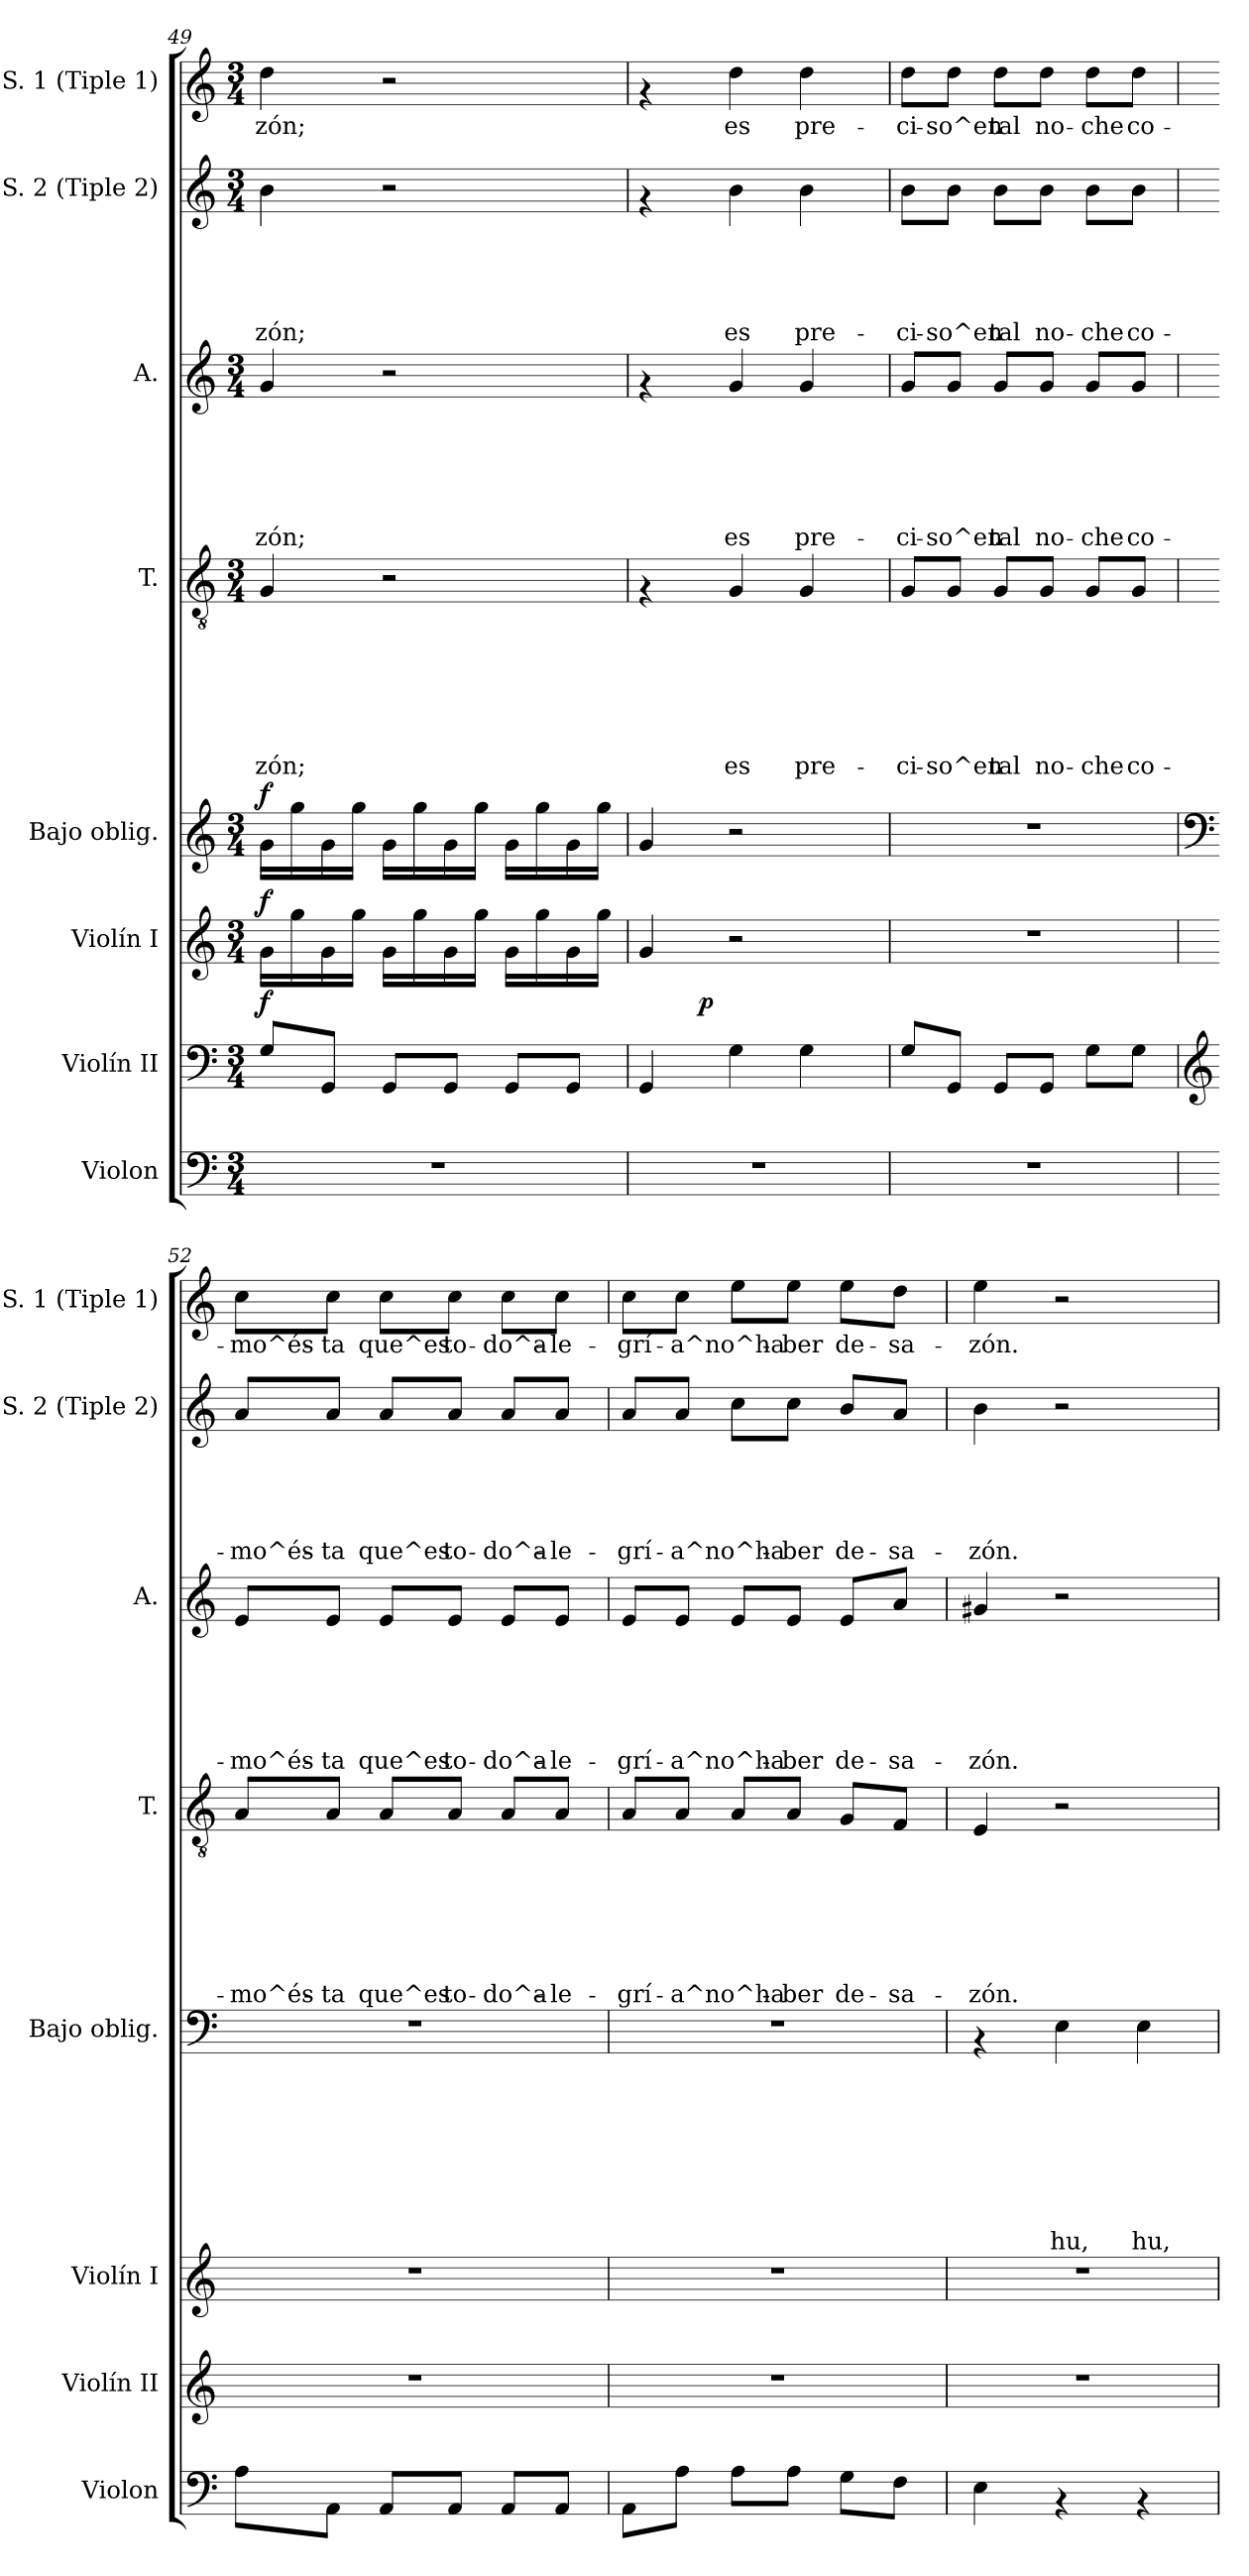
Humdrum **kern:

**kern	**kern	**dynam	**kern	**dynam	**kern	**text	**text	**text	**text	**text	**text	**text	**text	**dynam	**kern	**text	**text	**text	**text	**text	**text	**text	**kern	**text	**text	**text	**text	**text	**text	**kern	**text	**text	**text	**text	**text	**kern	**text
*part8	*part7	*part7	*part6	*part6	*part5	*part5	*part5	*part5	*part5	*part5	*part5	*part5	*part5	*part5	*part4	*part4	*part4	*part4	*part4	*part4	*part4	*part4	*part3	*part3	*part3	*part3	*part3	*part3	*part3	*part2	*part2	*part2	*part2	*part2	*part2	*part1	*part1
*staff8	*staff7	*staff7	*staff6	*staff6	*staff5	*staff5	*staff5	*staff5	*staff5	*staff5	*staff5	*staff5	*staff5	*staff5	*staff4	*staff4	*staff4	*staff4	*staff4	*staff4	*staff4	*staff4	*staff3	*staff3	*staff3	*staff3	*staff3	*staff3	*staff3	*staff2	*staff2	*staff2	*staff2	*staff2	*staff2	*staff1	*staff1
*I"Violon	*I"Violín II	*	*I"Violín I	*	*I"Bajo oblig.	*	*	*	*	*	*	*	*	*	*I"T.	*	*	*	*	*	*	*	*I"A.	*	*	*	*	*	*	*I"S. 2 (Tiple 2)	*	*	*	*	*	*I"S. 1 (Tiple 1)	*
*I'Violon	*I'Violín II	*	*I'Violín I	*	*I'Bajo oblig.	*	*	*	*	*	*	*	*	*	*I'T.	*	*	*	*	*	*	*	*I'A.	*	*	*	*	*	*	*I'S. 2 (Tiple 2)	*	*	*	*	*	*I'S. 1 (Tiple 1)	*
*clefF4	*clefF4	*	*clefG2	*	*clefG2	*	*	*	*	*	*	*	*	*	*clefGv2	*	*	*	*	*	*	*	*clefG2	*	*	*	*	*	*	*clefG2	*	*	*	*	*	*clefG2	*
*k[]	*k[]	*	*k[]	*	*k[]	*	*	*	*	*	*	*	*	*	*k[]	*	*	*	*	*	*	*	*k[]	*	*	*	*	*	*	*k[]	*	*	*	*	*	*k[]	*
*C:	*C:	*	*C:	*	*C:	*	*	*	*	*	*	*	*	*	*C:	*	*	*	*	*	*	*	*C:	*	*	*	*	*	*	*C:	*	*	*	*	*	*C:	*
*M3/4	*M3/4	*	*M3/4	*	*M3/4	*	*	*	*	*	*	*	*	*	*M3/4	*	*	*	*	*	*	*	*M3/4	*	*	*	*	*	*	*M3/4	*	*	*	*	*	*M3/4	*
=49	=49	=49	=49	=49	=49	=49	=49	=49	=49	=49	=49	=49	=49	=49	=49	=49	=49	=49	=49	=49	=49	=49	=49	=49	=49	=49	=49	=49	=49	=49	=49	=49	=49	=49	=49	=49	=49
!	!	!LO:DY:a	!	!LO:DY:a	!	!	!	!	!	!	!	!	!	!LO:DY:a	!	!	!	!	!	!	!	!LO:LY:b	!	!	!	!	!	!	!LO:LY:b	!	!	!	!	!	!LO:LY:b	!	!LO:LY:b
2.r	8G/L	f	16g\LL	f	16g\LL	.	.	.	.	.	.	.	.	f	4G/	.	.	.	.	.	.	-zón;	4g/	.	.	.	.	.	-zón;	4b\	.	.	.	.	-zón;	4dd\	-zón;
.	.	.	16gg\	.	16gg\	.	.	.	.	.	.	.	.	.	.	.	.	.	.	.	.	.	.	.	.	.	.	.	.	.	.	.	.	.	.	.	.
.	8GG/J	.	16g\	.	16g\	.	.	.	.	.	.	.	.	.	.	.	.	.	.	.	.	.	.	.	.	.	.	.	.	.	.	.	.	.	.	.	.
.	.	.	16gg\JJ	.	16gg\JJ	.	.	.	.	.	.	.	.	.	.	.	.	.	.	.	.	.	.	.	.	.	.	.	.	.	.	.	.	.	.	.	.
.	8GG/L	.	16g\LL	.	16g\LL	.	.	.	.	.	.	.	.	.	2r	.	.	.	.	.	.	.	2r	.	.	.	.	.	.	2r	.	.	.	.	.	2r	.
.	.	.	16gg\	.	16gg\	.	.	.	.	.	.	.	.	.	.	.	.	.	.	.	.	.	.	.	.	.	.	.	.	.	.	.	.	.	.	.	.
.	8GG/J	.	16g\	.	16g\	.	.	.	.	.	.	.	.	.	.	.	.	.	.	.	.	.	.	.	.	.	.	.	.	.	.	.	.	.	.	.	.
.	.	.	16gg\JJ	.	16gg\JJ	.	.	.	.	.	.	.	.	.	.	.	.	.	.	.	.	.	.	.	.	.	.	.	.	.	.	.	.	.	.	.	.
.	8GG/L	.	16g\LL	.	16g\LL	.	.	.	.	.	.	.	.	.	.	.	.	.	.	.	.	.	.	.	.	.	.	.	.	.	.	.	.	.	.	.	.
.	.	.	16gg\	.	16gg\	.	.	.	.	.	.	.	.	.	.	.	.	.	.	.	.	.	.	.	.	.	.	.	.	.	.	.	.	.	.	.	.
.	8GG/J	.	16g\	.	16g\	.	.	.	.	.	.	.	.	.	.	.	.	.	.	.	.	.	.	.	.	.	.	.	.	.	.	.	.	.	.	.	.
.	.	.	16gg\JJ	.	16gg\JJ	.	.	.	.	.	.	.	.	.	.	.	.	.	.	.	.	.	.	.	.	.	.	.	.	.	.	.	.	.	.	.	.
=50	=50	=50	=50	=50	=50	=50	=50	=50	=50	=50	=50	=50	=50	=50	=50	=50	=50	=50	=50	=50	=50	=50	=50	=50	=50	=50	=50	=50	=50	=50	=50	=50	=50	=50	=50	=50	=50
*	*^	*	*	*	*	*	*	*	*	*	*	*	*	*	*	*	*	*	*	*	*	*	*	*	*	*	*	*	*	*	*	*	*	*	*	*	*
2.r	4GG/	8.ryy	.	4g/	.	4g/	.	.	.	.	.	.	.	.	.	4rF	.	.	.	.	.	.	.	4rf	.	.	.	.	.	.	4rf	.	.	.	.	.	4rf	.
!	!	!	!LO:DY:a	!	!	!	!	!	!	!	!	!	!	!	!	!	!	!	!	!	!	!	!	!	!	!	!	!	!	!	!	!	!	!	!	!	!	!
.	.	2ryy	p	.	.	.	.	.	.	.	.	.	.	.	.	.	.	.	.	.	.	.	.	.	.	.	.	.	.	.	.	.	.	.	.	.	.	.
!	!	!	!	!	!	!	!	!	!	!	!	!	!	!	!	!	!	!	!	!	!	!	!LO:LY:b	!	!	!	!	!	!	!LO:LY:b	!	!	!	!	!	!LO:LY:b	!	!LO:LY:b
.	4G\	.	.	2r	.	2r	.	.	.	.	.	.	.	.	.	4G/	.	.	.	.	.	.	es	4g/	.	.	.	.	.	es	4b\	.	.	.	.	es	4dd\	es
!	!	!	!	!	!	!	!	!	!	!	!	!	!	!	!	!	!	!	!	!	!	!	!LO:LY:b	!	!	!	!	!	!	!LO:LY:b	!	!	!	!	!	!LO:LY:b	!	!LO:LY:b
.	4G\	.	.	.	.	.	.	.	.	.	.	.	.	.	.	4G/	.	.	.	.	.	.	pre-	4g/	.	.	.	.	.	pre-	4b\	.	.	.	.	pre-	4dd\	pre-
.	.	16ryy	.	.	.	.	.	.	.	.	.	.	.	.	.	.	.	.	.	.	.	.	.	.	.	.	.	.	.	.	.	.	.	.	.	.	.	.
=51	=51	=51	=51	=51	=51	=51	=51	=51	=51	=51	=51	=51	=51	=51	=51	=51	=51	=51	=51	=51	=51	=51	=51	=51	=51	=51	=51	=51	=51	=51	=51	=51	=51	=51	=51	=51	=51	=51
!	!	!	!	!	!	!	!	!	!	!	!	!	!	!	!	!	!	!	!	!	!	!	!LO:LY:b	!	!	!	!	!	!	!LO:LY:b	!	!	!	!	!	!LO:LY:b	!	!LO:LY:b
*	*v	*v	*	*	*	*	*	*	*	*	*	*	*	*	*	*	*	*	*	*	*	*	*	*	*	*	*	*	*	*	*	*	*	*	*	*	*	*
2.r	8G/L	.	2.r	.	2.r	.	.	.	.	.	.	.	.	.	8G/L	.	.	.	.	.	.	-ci-	8g/L	.	.	.	.	.	-ci-	8b\L	.	.	.	.	-ci-	8dd\L	-ci-
!	!	!	!	!	!	!	!	!	!	!	!	!	!	!	!	!	!	!	!	!	!	!LO:LY:b	!	!	!	!	!	!	!LO:LY:b	!	!	!	!	!	!LO:LY:b	!	!LO:LY:b
.	8GG/J	.	.	.	.	.	.	.	.	.	.	.	.	.	8G/J	.	.	.	.	.	.	-so^en	8g/J	.	.	.	.	.	-so^en	8b\J	.	.	.	.	-so^en	8dd\J	-so^en
!	!	!	!	!	!	!	!	!	!	!	!	!	!	!	!	!	!	!	!	!	!	!LO:LY:b	!	!	!	!	!	!	!LO:LY:b	!	!	!	!	!	!LO:LY:b	!	!LO:LY:b
.	8GG/L	.	.	.	.	.	.	.	.	.	.	.	.	.	8G/L	.	.	.	.	.	.	tal	8g/L	.	.	.	.	.	tal	8b\L	.	.	.	.	tal	8dd\L	tal
!	!	!	!	!	!	!	!	!	!	!	!	!	!	!	!	!	!	!	!	!	!	!LO:LY:b	!	!	!	!	!	!	!LO:LY:b	!	!	!	!	!	!LO:LY:b	!	!LO:LY:b
.	8GG/J	.	.	.	.	.	.	.	.	.	.	.	.	.	8G/J	.	.	.	.	.	.	no-	8g/J	.	.	.	.	.	no-	8b\J	.	.	.	.	no-	8dd\J	no-
!	!	!	!	!	!	!	!	!	!	!	!	!	!	!	!	!	!	!	!	!	!	!LO:LY:b	!	!	!	!	!	!	!LO:LY:b	!	!	!	!	!	!LO:LY:b	!	!LO:LY:b
.	8G\L	.	.	.	.	.	.	.	.	.	.	.	.	.	8G/L	.	.	.	.	.	.	-che	8g/L	.	.	.	.	.	-che	8b\L	.	.	.	.	-che	8dd\L	-che
!	!	!	!	!	!	!	!	!	!	!	!	!	!	!	!	!	!	!	!	!	!	!LO:LY:b	!	!	!	!	!	!	!LO:LY:b	!	!	!	!	!	!LO:LY:b	!	!LO:LY:b
.	8G\J	.	.	.	.	.	.	.	.	.	.	.	.	.	8G/J	.	.	.	.	.	.	co-	8g/J	.	.	.	.	.	co-	8b\J	.	.	.	.	co-	8dd\J	co-
!!LO:PB:g=z
=52	=52	=52	=52	=52	=52	=52	=52	=52	=52	=52	=52	=52	=52	=52	=52	=52	=52	=52	=52	=52	=52	=52	=52	=52	=52	=52	=52	=52	=52	=52	=52	=52	=52	=52	=52	=52	=52
*	*clefG2	*	*	*	*clefF4	*	*	*	*	*	*	*	*	*	*	*	*	*	*	*	*	*	*	*	*	*	*	*	*	*	*	*	*	*	*	*	*
!	!	!	!	!	!	!	!	!	!	!	!	!	!	!	!	!	!	!	!	!	!	!LO:LY:b	!	!	!	!	!	!	!LO:LY:b	!	!	!	!	!	!LO:LY:b	!	!LO:LY:b
8A\L	2.r	.	2.r	.	2.r	.	.	.	.	.	.	.	.	.	8A/L	.	.	.	.	.	.	-mo^és-	8e/L	.	.	.	.	.	-mo^és-	8a/L	.	.	.	.	-mo^és-	8cc\L	-mo^és-
!	!	!	!	!	!	!	!	!	!	!	!	!	!	!	!	!	!	!	!	!	!	!LO:LY:b	!	!	!	!	!	!	!LO:LY:b	!	!	!	!	!	!LO:LY:b	!	!LO:LY:b
8AA\J	.	.	.	.	.	.	.	.	.	.	.	.	.	.	8A/J	.	.	.	.	.	.	-ta	8e/J	.	.	.	.	.	-ta	8a/J	.	.	.	.	-ta	8cc\J	-ta
!	!	!	!	!	!	!	!	!	!	!	!	!	!	!	!	!	!	!	!	!	!	!LO:LY:b	!	!	!	!	!	!	!LO:LY:b	!	!	!	!	!	!LO:LY:b	!	!LO:LY:b
8AA/L	.	.	.	.	.	.	.	.	.	.	.	.	.	.	8A/L	.	.	.	.	.	.	que^es	8e/L	.	.	.	.	.	que^es	8a/L	.	.	.	.	que^es	8cc\L	que^es
!	!	!	!	!	!	!	!	!	!	!	!	!	!	!	!	!	!	!	!	!	!	!LO:LY:b	!	!	!	!	!	!	!LO:LY:b	!	!	!	!	!	!LO:LY:b	!	!LO:LY:b
8AA/J	.	.	.	.	.	.	.	.	.	.	.	.	.	.	8A/J	.	.	.	.	.	.	to-	8e/J	.	.	.	.	.	to-	8a/J	.	.	.	.	to-	8cc\J	to-
!	!	!	!	!	!	!	!	!	!	!	!	!	!	!	!	!	!	!	!	!	!	!LO:LY:b	!	!	!	!	!	!	!LO:LY:b	!	!	!	!	!	!LO:LY:b	!	!LO:LY:b
8AA/L	.	.	.	.	.	.	.	.	.	.	.	.	.	.	8A/L	.	.	.	.	.	.	-do^a-	8e/L	.	.	.	.	.	-do^a-	8a/L	.	.	.	.	-do^a-	8cc\L	-do^a-
!	!	!	!	!	!	!	!	!	!	!	!	!	!	!	!	!	!	!	!	!	!	!LO:LY:b	!	!	!	!	!	!	!LO:LY:b	!	!	!	!	!	!LO:LY:b	!	!LO:LY:b
8AA/J	.	.	.	.	.	.	.	.	.	.	.	.	.	.	8A/J	.	.	.	.	.	.	-le-	8e/J	.	.	.	.	.	-le-	8a/J	.	.	.	.	-le-	8cc\J	-le-
=53	=53	=53	=53	=53	=53	=53	=53	=53	=53	=53	=53	=53	=53	=53	=53	=53	=53	=53	=53	=53	=53	=53	=53	=53	=53	=53	=53	=53	=53	=53	=53	=53	=53	=53	=53	=53	=53
!	!	!	!	!	!	!	!	!	!	!	!	!	!	!	!	!	!	!	!	!	!	!LO:LY:b	!	!	!	!	!	!	!LO:LY:b	!	!	!	!	!	!LO:LY:b	!	!LO:LY:b
8AA\L	2.r	.	2.r	.	2.r	.	.	.	.	.	.	.	.	.	8A/L	.	.	.	.	.	.	-grí-	8e/L	.	.	.	.	.	-grí-	8a/L	.	.	.	.	-grí-	8cc\L	-grí-
!	!	!	!	!	!	!	!	!	!	!	!	!	!	!	!	!	!	!	!	!	!	!LO:LY:b	!	!	!	!	!	!	!LO:LY:b	!	!	!	!	!	!LO:LY:b	!	!LO:LY:b
8A\J	.	.	.	.	.	.	.	.	.	.	.	.	.	.	8A/J	.	.	.	.	.	.	-a^no^ha-	8e/J	.	.	.	.	.	-a^no^ha-	8a/J	.	.	.	.	-a^no^ha-	8cc\J	-a^no^ha-
8A\L	.	.	.	.	.	.	.	.	.	.	.	.	.	.	8A/L	.	.	.	.	.	.	.	8e/L	.	.	.	.	.	.	8cc\L	.	.	.	.	.	8ee\L	.
!	!	!	!	!	!	!	!	!	!	!	!	!	!	!	!	!	!	!	!	!	!	!LO:LY:b	!	!	!	!	!	!	!LO:LY:b	!	!	!	!	!	!LO:LY:b	!	!LO:LY:b
8A\J	.	.	.	.	.	.	.	.	.	.	.	.	.	.	8A/J	.	.	.	.	.	.	-ber	8e/J	.	.	.	.	.	-ber	8cc\J	.	.	.	.	-ber	8ee\J	-ber
!	!	!	!	!	!	!	!	!	!	!	!	!	!	!	!	!	!	!	!	!	!	!LO:LY:b	!	!	!	!	!	!	!LO:LY:b	!	!	!	!	!	!LO:LY:b	!	!LO:LY:b
8G\L	.	.	.	.	.	.	.	.	.	.	.	.	.	.	8G/L	.	.	.	.	.	.	de-	8e/L	.	.	.	.	.	de-	8b/L	.	.	.	.	de-	8ee\L	de-
!	!	!	!	!	!	!	!	!	!	!	!	!	!	!	!	!	!	!	!	!	!	!LO:LY:b	!	!	!	!	!	!	!LO:LY:b	!	!	!	!	!	!LO:LY:b	!	!LO:LY:b
8F\J	.	.	.	.	.	.	.	.	.	.	.	.	.	.	8F/J	.	.	.	.	.	.	-sa-	8a/J	.	.	.	.	.	-sa-	8a/J	.	.	.	.	-sa-	8dd\J	-sa-
=54	=54	=54	=54	=54	=54	=54	=54	=54	=54	=54	=54	=54	=54	=54	=54	=54	=54	=54	=54	=54	=54	=54	=54	=54	=54	=54	=54	=54	=54	=54	=54	=54	=54	=54	=54	=54	=54
!	!	!	!	!	!	!	!	!	!	!	!	!	!	!	!	!	!	!	!	!	!	!LO:LY:b	!	!	!	!	!	!	!LO:LY:b	!	!	!	!	!	!LO:LY:b	!	!LO:LY:b
4E\	2.r	.	2.r	.	4rAA	.	.	.	.	.	.	.	.	.	4E/	.	.	.	.	.	.	-zón.	4g#X/	.	.	.	.	.	-zón.	4b\	.	.	.	.	-zón.	4ee\	-zón.
!	!	!	!	!	!	!	!	!	!	!	!	!	!LO:LY:b	!	!	!	!	!	!	!	!	!	!	!	!	!	!	!	!	!	!	!	!	!	!	!	!
4rAA	.	.	.	.	4E\	.	.	.	.	.	.	.	hu,	.	2r	.	.	.	.	.	.	.	2r	.	.	.	.	.	.	2r	.	.	.	.	.	2r	.
!	!	!	!	!	!	!	!	!	!	!	!	!	!LO:LY:b	!	!	!	!	!	!	!	!	!	!	!	!	!	!	!	!	!	!	!	!	!	!	!	!
4rAA	.	.	.	.	4E\	.	.	.	.	.	.	.	hu,	.	.	.	.	.	.	.	.	.	.	.	.	.	.	.	.	.	.	.	.	.	.	.	.
=	=	=	=	=	=	=	=	=	=	=	=	=	=	=	=	=	=	=	=	=	=	=	=	=	=	=	=	=	=	=	=	=	=	=	=	=	=
*-	*-	*-	*-	*-	*-	*-	*-	*-	*-	*-	*-	*-	*-	*-	*-	*-	*-	*-	*-	*-	*-	*-	*-	*-	*-	*-	*-	*-	*-	*-	*-	*-	*-	*-	*-	*-	*-
